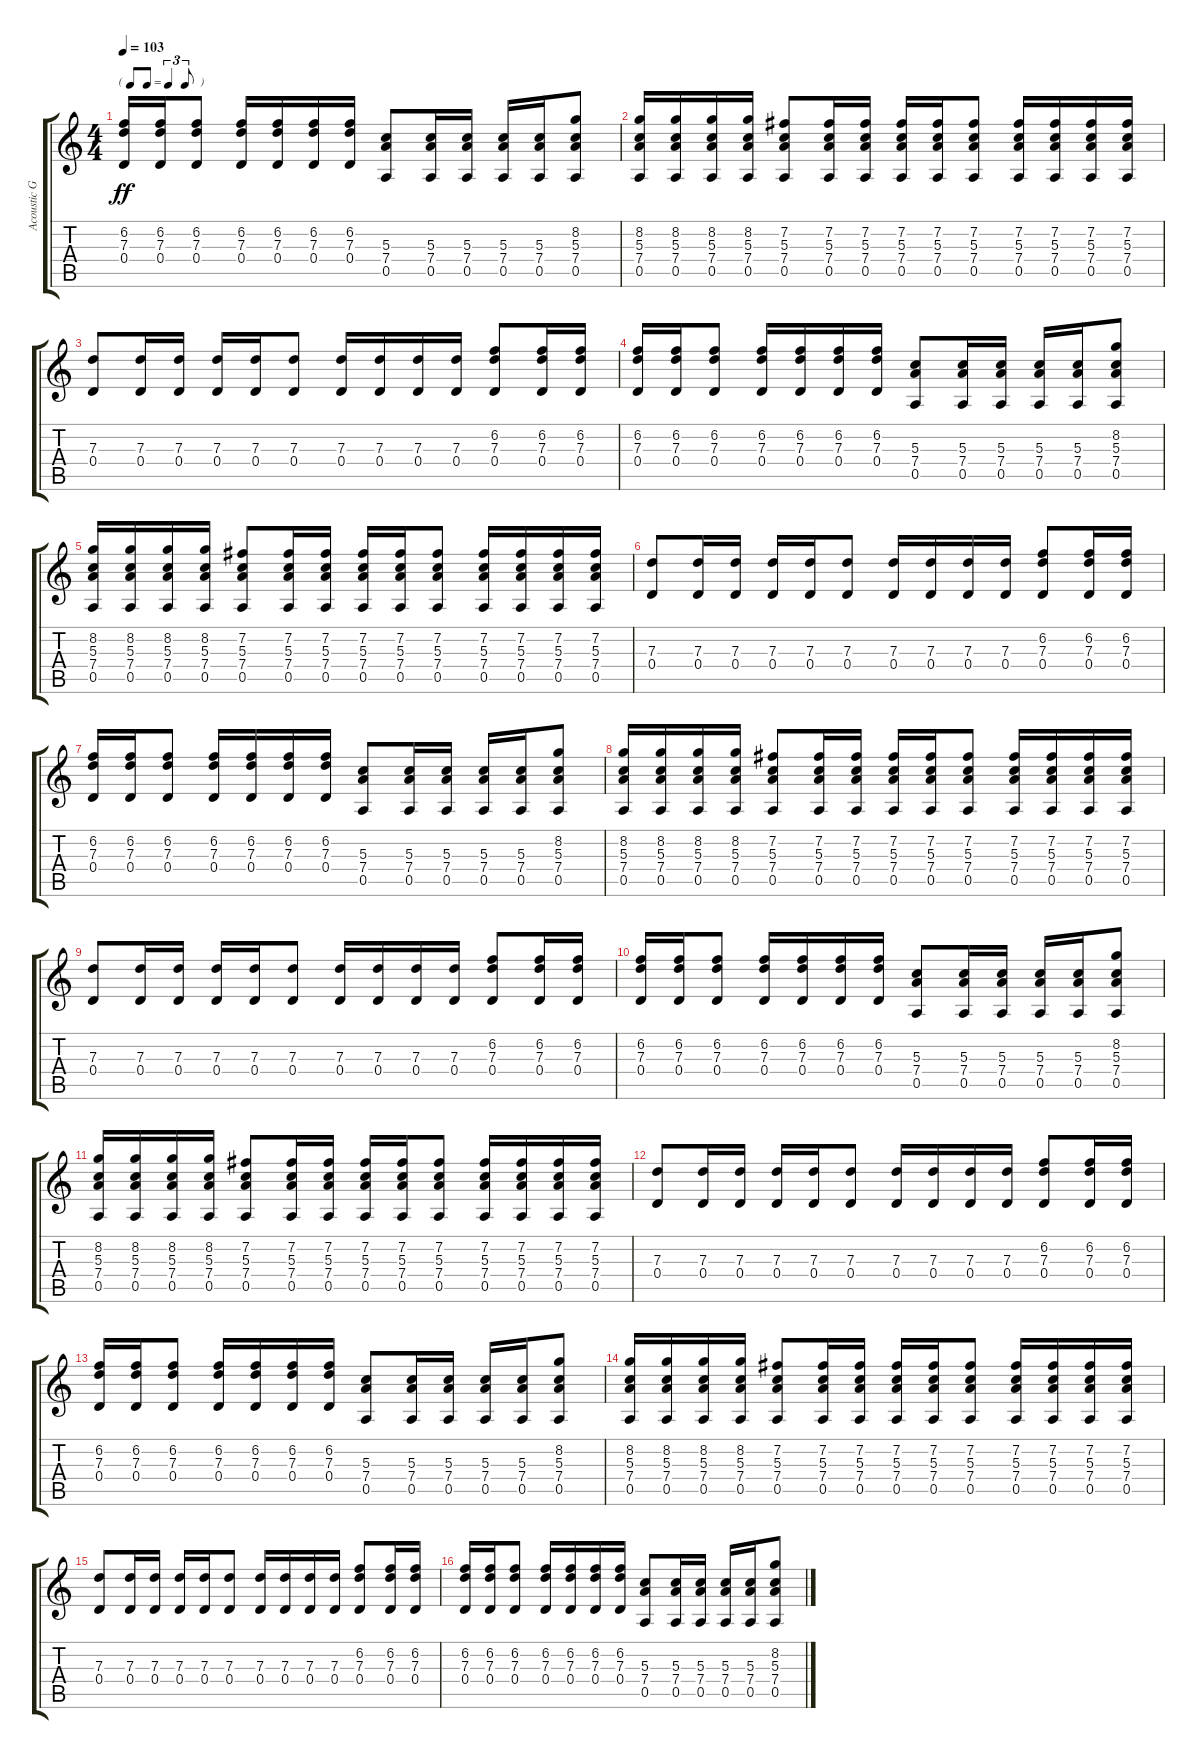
\track ("Acoustic Guitar" "Acoustic G") {instrument acousticguitarsteel}
\staff {score tabs}
\tuning (E4 B3 G3 D3 A2 E2) {hide}
\ts (4 4)
\tf triplet8th
\tempo 103
\clef g2
\ks c
(6.2 7.3 0.4).16{dy ff} (6.2 7.3 0.4).16 (6.2 7.3 0.4).8 (6.2 7.3 0.4).16 (6.2 7.3 0.4).16 (6.2 7.3 0.4).16 (6.2 7.3 0.4).16 (5.3 7.4 0.5).8 (5.3 7.4 0.5).16 (5.3 7.4 0.5).16 (5.3 7.4 0.5).16 (5.3 7.4 0.5).16 (8.2 5.3 7.4 0.5).8 |
(8.2 5.3 7.4 0.5).16 (8.2 5.3 7.4 0.5).16 (8.2 5.3 7.4 0.5).16 (8.2 5.3 7.4 0.5).16 (7.2 5.3 7.4 0.5).8 (7.2 5.3 7.4 0.5).16 (7.2 5.3 7.4 0.5).16 (7.2 5.3 7.4 0.5).16 (7.2 5.3 7.4 0.5).16 (7.2 5.3 7.4 0.5).8 (7.2 5.3 7.4 0.5).16 (7.2 5.3 7.4 0.5).16 (7.2 5.3 7.4 0.5).16 (7.2 5.3 7.4 0.5).16 |
(7.3 0.4).8 (7.3 0.4).16 (7.3 0.4).16 (7.3 0.4).16 (7.3 0.4).16 (7.3 0.4).8 (7.3 0.4).16 (7.3 0.4).16 (7.3 0.4).16 (7.3 0.4).16 (6.2 7.3 0.4).8 (6.2 7.3 0.4).16 (6.2 7.3 0.4).16 |
(6.2 7.3 0.4).16 (6.2 7.3 0.4).16 (6.2 7.3 0.4).8 (6.2 7.3 0.4).16 (6.2 7.3 0.4).16 (6.2 7.3 0.4).16 (6.2 7.3 0.4).16 (5.3 7.4 0.5).8 (5.3 7.4 0.5).16 (5.3 7.4 0.5).16 (5.3 7.4 0.5).16 (5.3 7.4 0.5).16 (8.2 5.3 7.4 0.5).8 |
(8.2 5.3 7.4 0.5).16 (8.2 5.3 7.4 0.5).16 (8.2 5.3 7.4 0.5).16 (8.2 5.3 7.4 0.5).16 (7.2 5.3 7.4 0.5).8 (7.2 5.3 7.4 0.5).16 (7.2 5.3 7.4 0.5).16 (7.2 5.3 7.4 0.5).16 (7.2 5.3 7.4 0.5).16 (7.2 5.3 7.4 0.5).8 (7.2 5.3 7.4 0.5).16 (7.2 5.3 7.4 0.5).16 (7.2 5.3 7.4 0.5).16 (7.2 5.3 7.4 0.5).16 |
(7.3 0.4).8 (7.3 0.4).16 (7.3 0.4).16 (7.3 0.4).16 (7.3 0.4).16 (7.3 0.4).8 (7.3 0.4).16 (7.3 0.4).16 (7.3 0.4).16 (7.3 0.4).16 (6.2 7.3 0.4).8 (6.2 7.3 0.4).16 (6.2 7.3 0.4).16 |
(6.2 7.3 0.4).16 (6.2 7.3 0.4).16 (6.2 7.3 0.4).8 (6.2 7.3 0.4).16 (6.2 7.3 0.4).16 (6.2 7.3 0.4).16 (6.2 7.3 0.4).16 (5.3 7.4 0.5).8 (5.3 7.4 0.5).16 (5.3 7.4 0.5).16 (5.3 7.4 0.5).16 (5.3 7.4 0.5).16 (8.2 5.3 7.4 0.5).8 |
(8.2 5.3 7.4 0.5).16 (8.2 5.3 7.4 0.5).16 (8.2 5.3 7.4 0.5).16 (8.2 5.3 7.4 0.5).16 (7.2 5.3 7.4 0.5).8 (7.2 5.3 7.4 0.5).16 (7.2 5.3 7.4 0.5).16 (7.2 5.3 7.4 0.5).16 (7.2 5.3 7.4 0.5).16 (7.2 5.3 7.4 0.5).8 (7.2 5.3 7.4 0.5).16 (7.2 5.3 7.4 0.5).16 (7.2 5.3 7.4 0.5).16 (7.2 5.3 7.4 0.5).16 |
(7.3 0.4).8 (7.3 0.4).16 (7.3 0.4).16 (7.3 0.4).16 (7.3 0.4).16 (7.3 0.4).8 (7.3 0.4).16 (7.3 0.4).16 (7.3 0.4).16 (7.3 0.4).16 (6.2 7.3 0.4).8 (6.2 7.3 0.4).16 (6.2 7.3 0.4).16 |
(6.2 7.3 0.4).16 (6.2 7.3 0.4).16 (6.2 7.3 0.4).8 (6.2 7.3 0.4).16 (6.2 7.3 0.4).16 (6.2 7.3 0.4).16 (6.2 7.3 0.4).16 (5.3 7.4 0.5).8 (5.3 7.4 0.5).16 (5.3 7.4 0.5).16 (5.3 7.4 0.5).16 (5.3 7.4 0.5).16 (8.2 5.3 7.4 0.5).8 |
(8.2 5.3 7.4 0.5).16 (8.2 5.3 7.4 0.5).16 (8.2 5.3 7.4 0.5).16 (8.2 5.3 7.4 0.5).16 (7.2 5.3 7.4 0.5).8 (7.2 5.3 7.4 0.5).16 (7.2 5.3 7.4 0.5).16 (7.2 5.3 7.4 0.5).16 (7.2 5.3 7.4 0.5).16 (7.2 5.3 7.4 0.5).8 (7.2 5.3 7.4 0.5).16 (7.2 5.3 7.4 0.5).16 (7.2 5.3 7.4 0.5).16 (7.2 5.3 7.4 0.5).16 |
(7.3 0.4).8 (7.3 0.4).16 (7.3 0.4).16 (7.3 0.4).16 (7.3 0.4).16 (7.3 0.4).8 (7.3 0.4).16 (7.3 0.4).16 (7.3 0.4).16 (7.3 0.4).16 (6.2 7.3 0.4).8 (6.2 7.3 0.4).16 (6.2 7.3 0.4).16 |
(6.2 7.3 0.4).16 (6.2 7.3 0.4).16 (6.2 7.3 0.4).8 (6.2 7.3 0.4).16 (6.2 7.3 0.4).16 (6.2 7.3 0.4).16 (6.2 7.3 0.4).16 (5.3 7.4 0.5).8 (5.3 7.4 0.5).16 (5.3 7.4 0.5).16 (5.3 7.4 0.5).16 (5.3 7.4 0.5).16 (8.2 5.3 7.4 0.5).8 |
(8.2 5.3 7.4 0.5).16 (8.2 5.3 7.4 0.5).16 (8.2 5.3 7.4 0.5).16 (8.2 5.3 7.4 0.5).16 (7.2 5.3 7.4 0.5).8 (7.2 5.3 7.4 0.5).16 (7.2 5.3 7.4 0.5).16 (7.2 5.3 7.4 0.5).16 (7.2 5.3 7.4 0.5).16 (7.2 5.3 7.4 0.5).8 (7.2 5.3 7.4 0.5).16 (7.2 5.3 7.4 0.5).16 (7.2 5.3 7.4 0.5).16 (7.2 5.3 7.4 0.5).16 |
(7.3 0.4).8 (7.3 0.4).16 (7.3 0.4).16 (7.3 0.4).16 (7.3 0.4).16 (7.3 0.4).8 (7.3 0.4).16 (7.3 0.4).16 (7.3 0.4).16 (7.3 0.4).16 (6.2 7.3 0.4).8 (6.2 7.3 0.4).16 (6.2 7.3 0.4).16 |
(6.2 7.3 0.4).16 (6.2 7.3 0.4).16 (6.2 7.3 0.4).8 (6.2 7.3 0.4).16 (6.2 7.3 0.4).16 (6.2 7.3 0.4).16 (6.2 7.3 0.4).16 (5.3 7.4 0.5).8 (5.3 7.4 0.5).16 (5.3 7.4 0.5).16 (5.3 7.4 0.5).16 (5.3 7.4 0.5).16 (8.2 5.3 7.4 0.5).8
